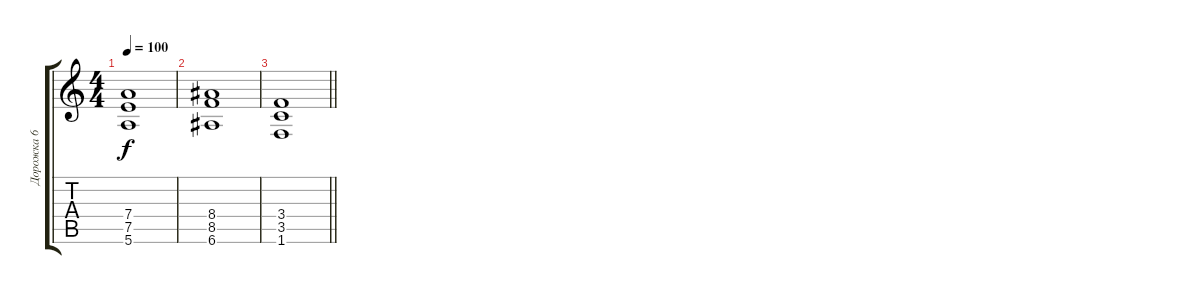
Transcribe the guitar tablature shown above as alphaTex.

\track ("Дорожка 6" "Дорожка 6") {instrument distortionguitar}
\staff {score tabs}
\tuning (E4 B3 G3 D3 A2 E2) {hide}
\ts (4 4)
\tempo 100
\clef g2
\ks c
(7.4 7.5 5.6).1{dy f} |
(8.4 8.5 6.6).1 |
\barLineRight lightlight
(3.4 3.5 1.6).1
